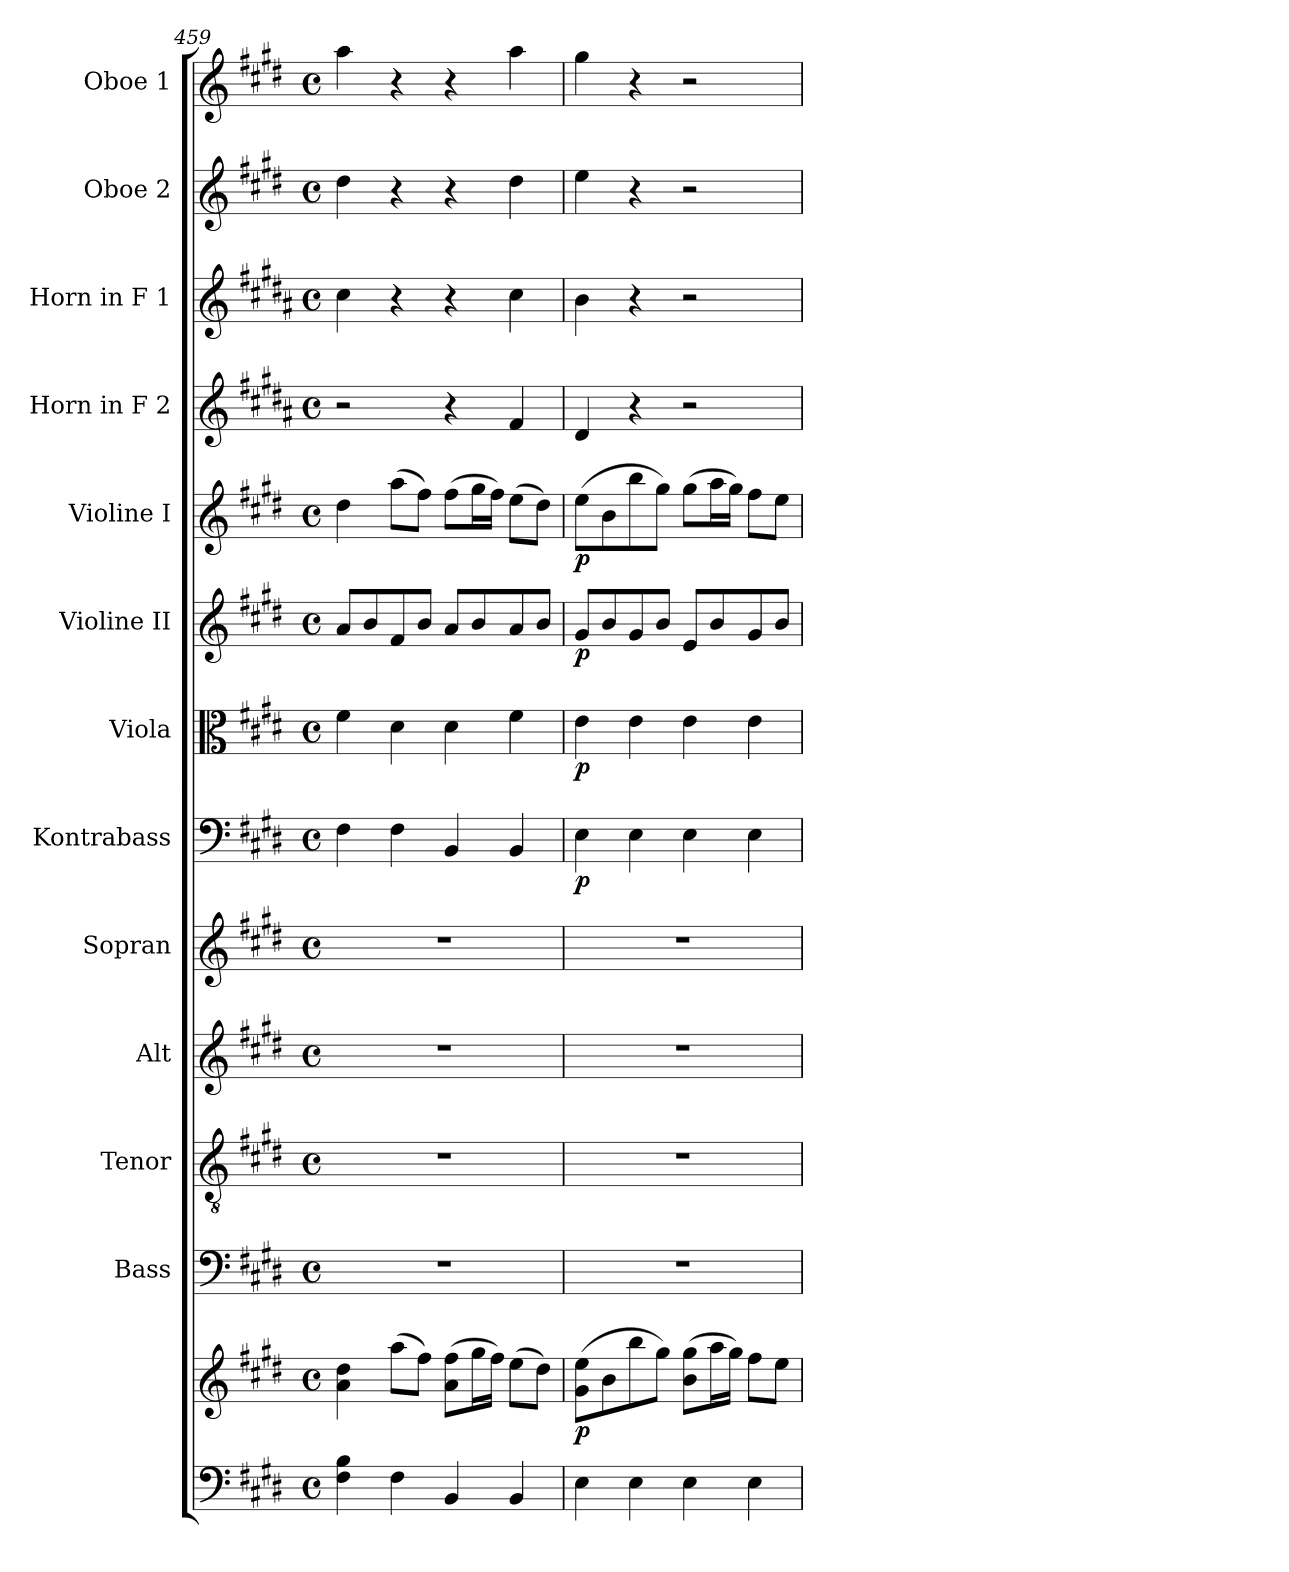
**kern	**kern	**dynam	**kern	**kern	**kern	**kern	**kern	**dynam	**kern	**dynam	**kern	**dynam	**kern	**dynam	**kern	**kern	**kern	**kern
*part13	*part13	*part13	*part12	*part11	*part10	*part9	*part8	*part8	*part7	*part7	*part6	*part6	*part5	*part5	*part4	*part3	*part2	*part1
*staff14	*staff13	*staff13/14	*staff12	*staff11	*staff10	*staff9	*staff8	*staff8	*staff7	*staff7	*staff6	*staff6	*staff5	*staff5	*staff4	*staff3	*staff2	*staff1
*	*	*	*I"Bass	*I"Tenor	*I"Alt	*I"Sopran	*I"Kontrabass	*	*I"Viola	*	*I"Violine II	*	*I"Violine I	*	*I"Horn in F 2	*I"Horn in F 1	*I"Oboe 2	*I"Oboe 1
*	*	*	*I'B.	*I'T.	*I'A.	*I'S.	*I'Kb.	*	*I'Vla.	*	*I'Vl. II	*	*I'Vl. I	*	*	*	*I'Ob.. 2	*I'Ob. 1
*clefF4	*clefG2	*	*clefF4	*clefGv2	*clefG2	*clefG2	*clefF4	*	*clefC3	*	*clefG2	*	*clefG2	*	*clefG2	*clefG2	*clefG2	*clefG2
*	*	*	*	*	*	*	*ITrd7c12	*	*	*	*	*	*	*	*ITrd4c7	*ITrd4c7	*	*
*k[f#c#g#d#]	*k[f#c#g#d#]	*	*k[f#c#g#d#]	*k[f#c#g#d#]	*k[f#c#g#d#]	*k[f#c#g#d#]	*k[f#c#g#d#]	*	*k[f#c#g#d#]	*	*k[f#c#g#d#]	*	*k[f#c#g#d#]	*	*k[f#c#g#d#]	*k[f#c#g#d#]	*k[f#c#g#d#]	*k[f#c#g#d#]
*E:	*E:	*	*E:	*E:	*E:	*E:	*E:	*	*E:	*	*E:	*	*E:	*	*E:	*E:	*E:	*E:
*M4/4	*M4/4	*	*M4/4	*M4/4	*M4/4	*M4/4	*M4/4	*	*M4/4	*	*M4/4	*	*M4/4	*	*M4/4	*M4/4	*M4/4	*M4/4
*met(c)	*met(c)	*	*met(c)	*met(c)	*met(c)	*met(c)	*met(c)	*	*met(c)	*	*met(c)	*	*met(c)	*	*met(c)	*met(c)	*met(c)	*met(c)
=459	=459	=459	=459	=459	=459	=459	=459	=459	=459	=459	=459	=459	=459	=459	=459	=459	=459	=459
4F#\ 4B\	4a\ 4dd#\	.	1r	1r	1r	1r	4FF#\	.	4f#\	.	8a/L	.	4dd#\	.	2r	4f#\	4dd#\	4aa\
.	.	.	.	.	.	.	.	.	.	.	8b/	.	.	.	.	.	.	.
4F#\	(>8aa\L	.	.	.	.	.	4FF#\	.	4d#\	.	8f#/	.	(>8aa\L	.	.	4r	4r	4r
.	8ff#\J)	.	.	.	.	.	.	.	.	.	8b/J	.	8ff#\J)	.	.	.	.	.
4BB/	(>8a\ 8ff#\L	.	.	.	.	.	4BBB/	.	4d#\	.	8a/L	.	(>8ff#\L	.	4r	4r	4r	4r
.	16gg#\L	.	.	.	.	.	.	.	.	.	8b/	.	16gg#\L	.	.	.	.	.
.	16ff#\JJ)	.	.	.	.	.	.	.	.	.	.	.	16ff#\JJ)	.	.	.	.	.
4BB/	(>8ee\L	.	.	.	.	.	4BBB/	.	4f#\	.	8a/	.	(>8ee\L	.	4B/	4f#\	4dd#\	4aa\
.	8dd#\J)	.	.	.	.	.	.	.	.	.	8b/J	.	8dd#\J)	.	.	.	.	.
=460	=460	=460	=460	=460	=460	=460	=460	=460	=460	=460	=460	=460	=460	=460	=460	=460	=460	=460
!	!	!LO:DY:b	!	!	!	!	!	!LO:DY:b	!	!LO:DY:b	!	!LO:DY:b	!	!LO:DY:b	!	!	!	!
4E\	(>8g#\ 8ee\L	p	1r	1r	1r	1r	4EE\	p	4e\	p	8g#/L	p	(>8ee\L	p	4G#/	4e\	4ee\	4gg#\
.	8b\	.	.	.	.	.	.	.	.	.	8b/	.	8b\	.	.	.	.	.
4E\	8bb\	.	.	.	.	.	4EE\	.	4e\	.	8g#/	.	8bb\	.	4r	4r	4r	4r
.	8gg#\J)	.	.	.	.	.	.	.	.	.	8b/J	.	8gg#\J)	.	.	.	.	.
4E\	(>8b\ 8gg#\L	.	.	.	.	.	4EE\	.	4e\	.	8e/L	.	(>8gg#\L	.	2r	2r	2r	2r
.	16aa\L	.	.	.	.	.	.	.	.	.	8b/	.	16aa\L	.	.	.	.	.
.	16gg#\JJ)	.	.	.	.	.	.	.	.	.	.	.	16gg#\JJ)	.	.	.	.	.
4E\	8ff#\L	.	.	.	.	.	4EE\	.	4e\	.	8g#/	.	8ff#\L	.	.	.	.	.
.	8ee\J	.	.	.	.	.	.	.	.	.	8b/J	.	8ee\J	.	.	.	.	.
=	=	=	=	=	=	=	=	=	=	=	=	=	=	=	=	=	=	=
*-	*-	*-	*-	*-	*-	*-	*-	*-	*-	*-	*-	*-	*-	*-	*-	*-	*-	*-
